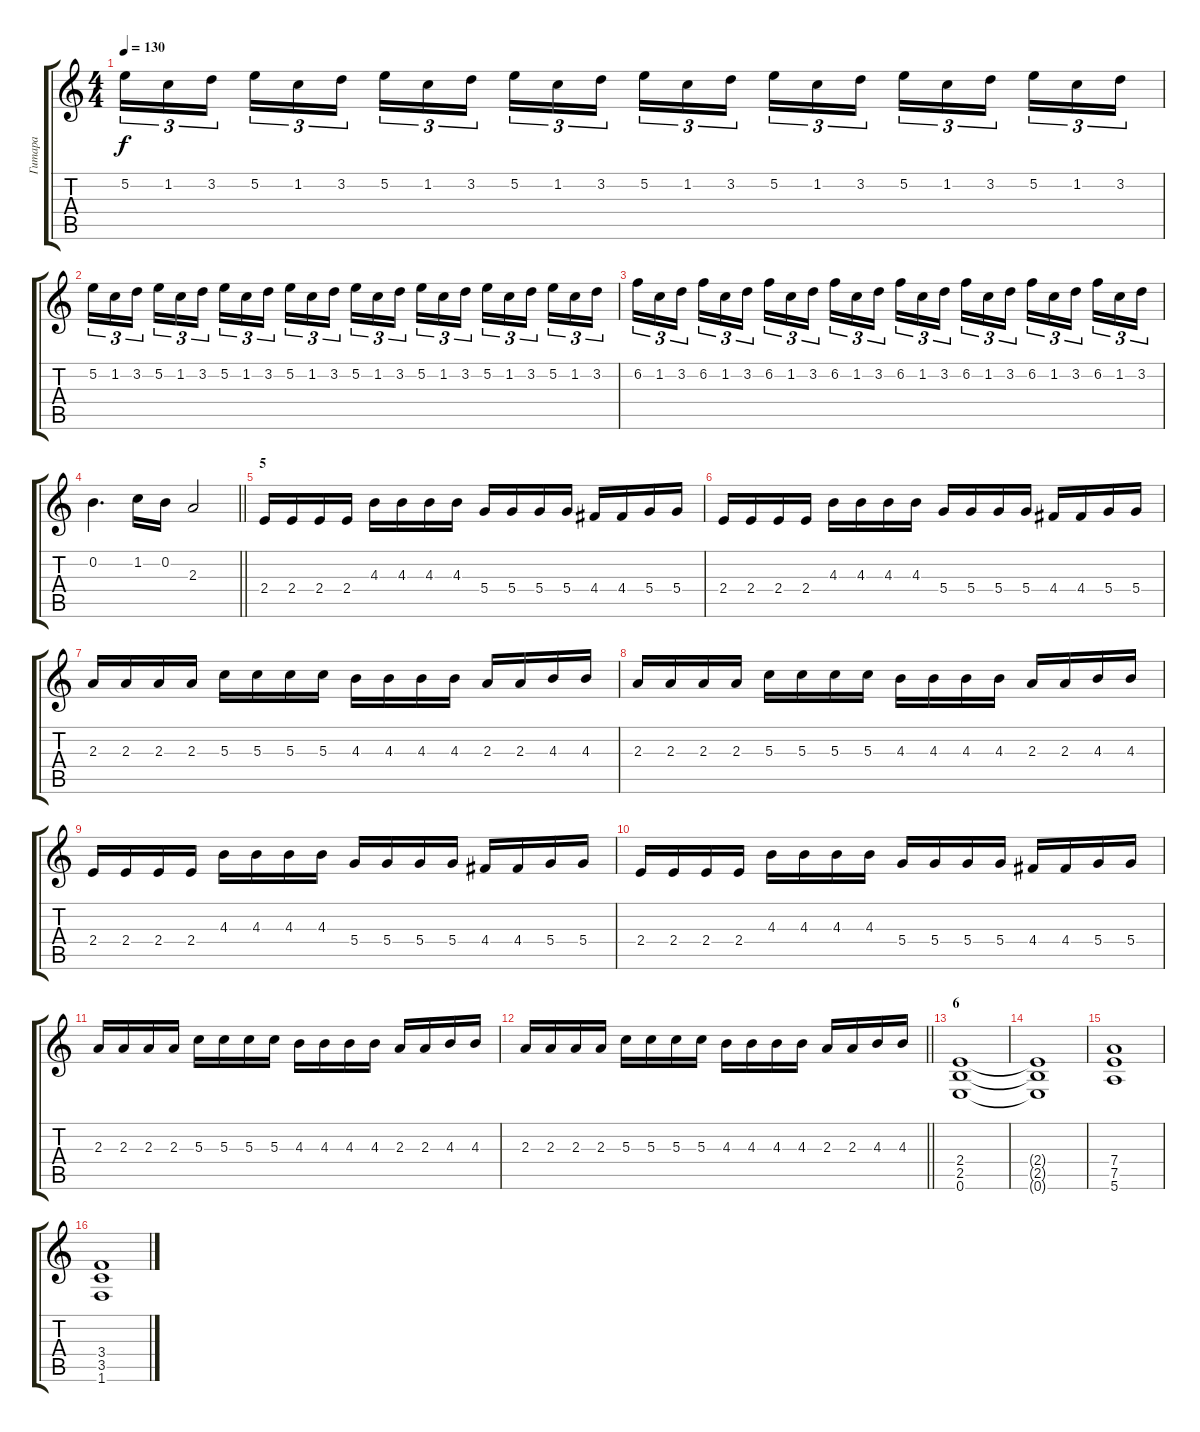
\track ("Гитара" "Гитара") {instrument distortionguitar}
\staff {score tabs}
\tuning (E4 B3 G3 D3 A2 E2) {hide}
\ts (4 4)
\tempo 130
\clef g2
\ks c
5.2.16{tu (3 2) dy f} 1.2.16{tu (3 2)} 3.2.16{tu (3 2) beam splitsecondary} 5.2.16{tu (3 2)} 1.2.16{tu (3 2)} 3.2.16{tu (3 2)} 5.2.16{tu (3 2)} 1.2.16{tu (3 2)} 3.2.16{tu (3 2) beam splitsecondary} 5.2.16{tu (3 2)} 1.2.16{tu (3 2)} 3.2.16{tu (3 2)} 5.2.16{tu (3 2)} 1.2.16{tu (3 2)} 3.2.16{tu (3 2) beam splitsecondary} 5.2.16{tu (3 2)} 1.2.16{tu (3 2)} 3.2.16{tu (3 2)} 5.2.16{tu (3 2)} 1.2.16{tu (3 2)} 3.2.16{tu (3 2) beam splitsecondary} 5.2.16{tu (3 2)} 1.2.16{tu (3 2)} 3.2.16{tu (3 2)} |
5.2.16{tu (3 2)} 1.2.16{tu (3 2)} 3.2.16{tu (3 2) beam splitsecondary} 5.2.16{tu (3 2)} 1.2.16{tu (3 2)} 3.2.16{tu (3 2)} 5.2.16{tu (3 2)} 1.2.16{tu (3 2)} 3.2.16{tu (3 2) beam splitsecondary} 5.2.16{tu (3 2)} 1.2.16{tu (3 2)} 3.2.16{tu (3 2)} 5.2.16{tu (3 2)} 1.2.16{tu (3 2)} 3.2.16{tu (3 2) beam splitsecondary} 5.2.16{tu (3 2)} 1.2.16{tu (3 2)} 3.2.16{tu (3 2)} 5.2.16{tu (3 2)} 1.2.16{tu (3 2)} 3.2.16{tu (3 2) beam splitsecondary} 5.2.16{tu (3 2)} 1.2.16{tu (3 2)} 3.2.16{tu (3 2)} |
6.2.16{tu (3 2)} 1.2.16{tu (3 2)} 3.2.16{tu (3 2) beam splitsecondary} 6.2.16{tu (3 2)} 1.2.16{tu (3 2)} 3.2.16{tu (3 2)} 6.2.16{tu (3 2)} 1.2.16{tu (3 2)} 3.2.16{tu (3 2) beam splitsecondary} 6.2.16{tu (3 2)} 1.2.16{tu (3 2)} 3.2.16{tu (3 2)} 6.2.16{tu (3 2)} 1.2.16{tu (3 2)} 3.2.16{tu (3 2) beam splitsecondary} 6.2.16{tu (3 2)} 1.2.16{tu (3 2)} 3.2.16{tu (3 2)} 6.2.16{tu (3 2)} 1.2.16{tu (3 2)} 3.2.16{tu (3 2) beam splitsecondary} 6.2.16{tu (3 2)} 1.2.16{tu (3 2)} 3.2.16{tu (3 2)} |
\barLineRight lightlight
0.2.4{d} 1.2.16 0.2.16 2.3.2 |
\section ("" "5")
2.4.16 2.4.16 2.4.16 2.4.16 4.3.16 4.3.16 4.3.16 4.3.16 5.4.16 5.4.16 5.4.16 5.4.16 4.4.16 4.4.16 5.4.16 5.4.16 |
2.4.16 2.4.16 2.4.16 2.4.16 4.3.16 4.3.16 4.3.16 4.3.16 5.4.16 5.4.16 5.4.16 5.4.16 4.4.16 4.4.16 5.4.16 5.4.16 |
2.3.16 2.3.16 2.3.16 2.3.16 5.3.16 5.3.16 5.3.16 5.3.16 4.3.16 4.3.16 4.3.16 4.3.16 2.3.16 2.3.16 4.3.16 4.3.16 |
2.3.16 2.3.16 2.3.16 2.3.16 5.3.16 5.3.16 5.3.16 5.3.16 4.3.16 4.3.16 4.3.16 4.3.16 2.3.16 2.3.16 4.3.16 4.3.16 |
2.4.16 2.4.16 2.4.16 2.4.16 4.3.16 4.3.16 4.3.16 4.3.16 5.4.16 5.4.16 5.4.16 5.4.16 4.4.16 4.4.16 5.4.16 5.4.16 |
2.4.16 2.4.16 2.4.16 2.4.16 4.3.16 4.3.16 4.3.16 4.3.16 5.4.16 5.4.16 5.4.16 5.4.16 4.4.16 4.4.16 5.4.16 5.4.16 |
2.3.16 2.3.16 2.3.16 2.3.16 5.3.16 5.3.16 5.3.16 5.3.16 4.3.16 4.3.16 4.3.16 4.3.16 2.3.16 2.3.16 4.3.16 4.3.16 |
\barLineRight lightlight
2.3.16 2.3.16 2.3.16 2.3.16 5.3.16 5.3.16 5.3.16 5.3.16 4.3.16 4.3.16 4.3.16 4.3.16 2.3.16 2.3.16 4.3.16 4.3.16 |
\section ("" "6")
(2.4 2.5 0.6).1 |
(2.4{t} 2.5{t} 0.6{t}).1 |
(7.4 7.5 5.6).1 |
(3.4 3.5 1.6).1
